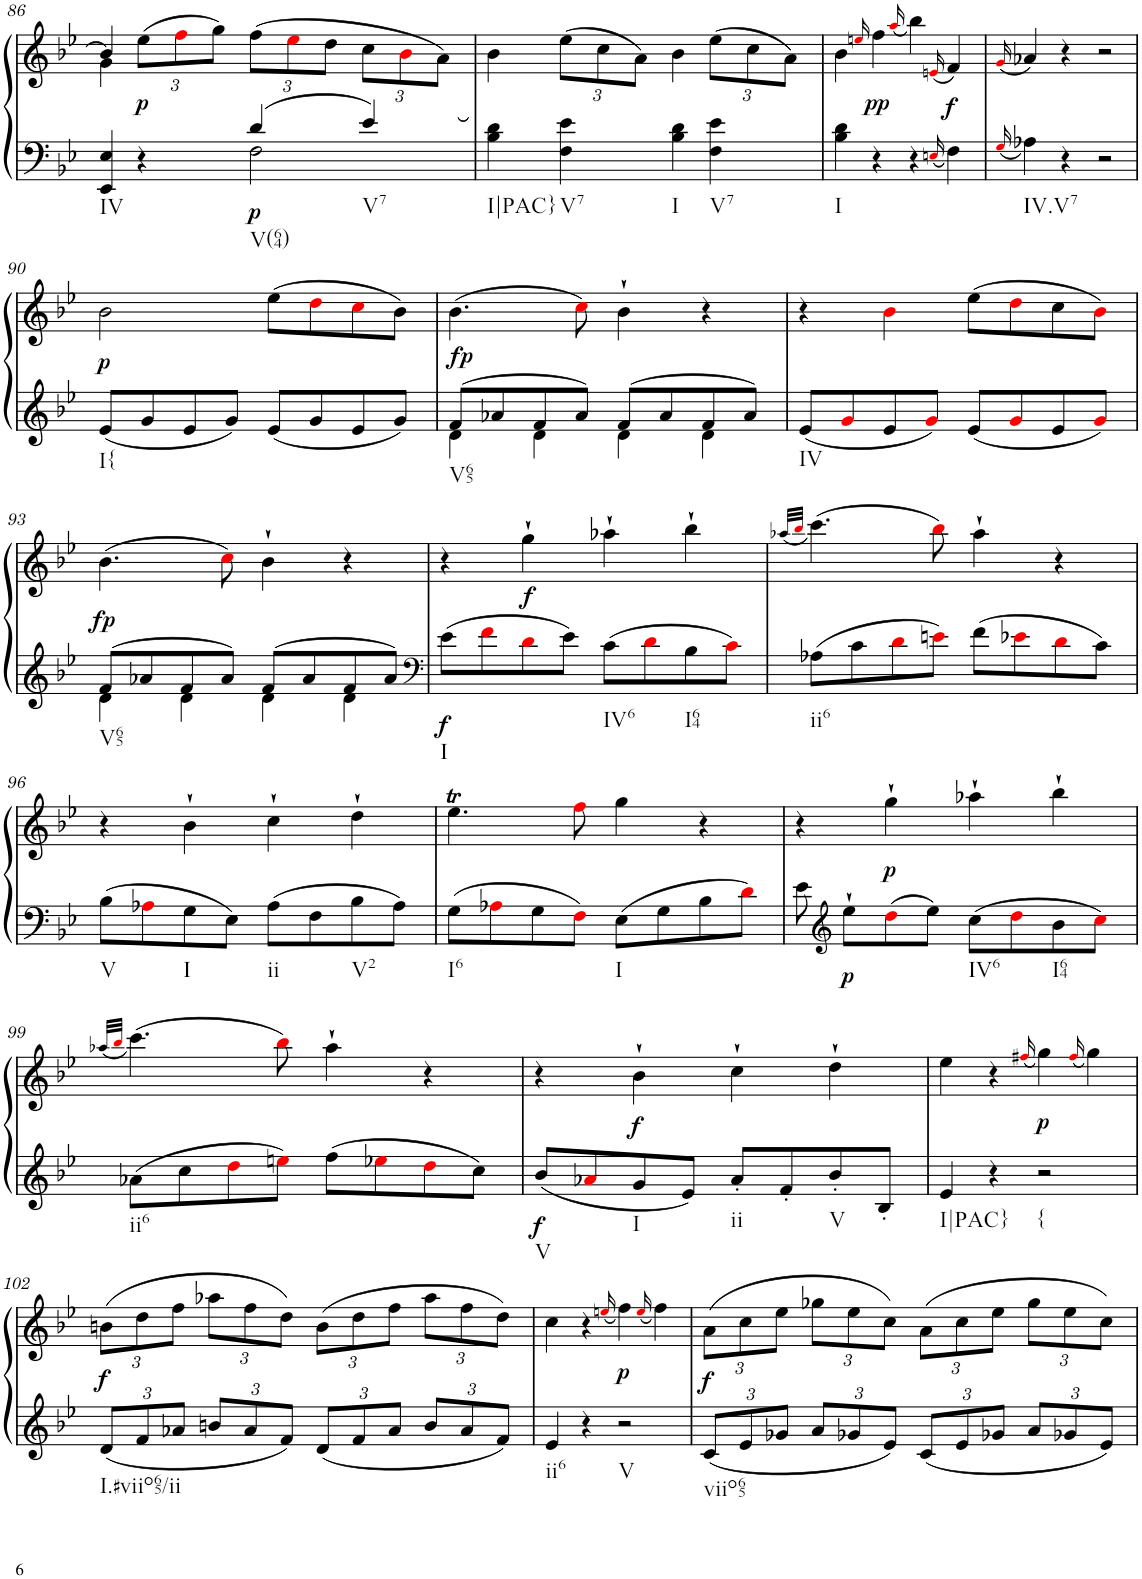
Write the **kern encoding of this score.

**kern	**kern	**dynam
*part1	*part1	*part1
*staff2	*staff1	*staff1/2
*I"Klavier linke Hand	*	*
!!LO:PB:g=z
*clefF4	*clefG2	*
*k[b-e-]	*k[b-e-]	*
*M2/2	*M2/2	*
*met(c|)	*met(c|)	*
=86	=86	=86
*^	*^	*
!LO:TX:b:t=IV	!	!	!	!
4EE-/ 4E-/	4ryy	4b-/]	4g\	.
*	*	*Xbrackettup	*	*
!	!	!	!	!LO:DY:b
4r	4ryy	(>12ee-\L	2.ryy	p
.	.	12ffi\	.	.
.	.	12gg\J)	.	.
!LO:TX:b:t=V(64)	!	!	!	!
!	!	!	!	!LO:DY:b=2
4d/	2F\	(>12ff\L	.	p
.	.	12ee-i\	.	.
.	.	12dd\J	.	.
!LO:TX:b:t=V7	!	!	!	!
4e-/	.	12cc\L	.	.
.	.	12b-i\	.	.
.	.	12a\J)	.	.
*v	*v	*	*	*
*	*v	*v	*
=87	=87	=87
!LO:TX:b:t=I|PAC}	!	!
4B-\ 4d\	4b-\	.
!LO:TX:b:t=V7	!	!
4F\ 4e-\	(12ee-\L	.
.	12cc\	.
.	12a\J)	.
!LO:TX:b:t=I	!	!
4B-\ 4d\	4b-\	.
!LO:TX:b:t=V7	!	!
4F\ 4e-\	(12ee-\L	.
.	12cc\	.
.	12a\J)	.
=88	=88	=88
!LO:TX:b:t=I	!	!
4B-\ 4d\	4b-\	.
.	(16qeeni/	.
!	!	!LO:DY:b
4r	4ff\)	pp
.	(16qaai/	.
4r	4bb-\)	.
16qEni/	(16qeni/	.
!	!	!LO:DY:b
4F\	4f/)	f
=89	=89	=89
16qGi/	(16qgi/	.
!LO:TX:b:t=IV.V7	!	!
4A-X\	4a-X/)	.
4r	4r	.
2r	2r	.
!!LO:LB:g=z
=90	=90	=90
!LO:TX:b:t=I{	!	!
!	!	!LO:DY:b
8e-/L	2b-\	p
8g/	.	.
8e-/	.	.
8g/J	.	.
8e-/L	(8ee-\L	.
8g/	8ddi\	.
8e-/	8cci\	.
8g/J	8b-\J)	.
=91	=91	=91
*^	*	*
!LO:TX:b:t=V65	!	!	!
!	!	!	!LO:DY:b
8f/L	4d\	(4.b-\	fp
8a-X/	.	.	.
8f/	4d\	.	.
8a-/J	.	8cci\)	.
8f/L	4d\	4b-`\	.
8a-/	.	.	.
8f/	4d\	4r	.
8a-/J	.	.	.
*v	*v	*	*
=92	=92	=92
!LO:TX:b:t=IV	!	!
8e-/L	4r	.
8gi/	.	.
8e-/	4b-i\	.
8gi/J	.	.
8e-/L	(8ee-\L	.
8gi/	8ddi\	.
8e-/	8cc\	.
8gi/J	8b-i\J)	.
!!LO:LB:g=z
=93	=93	=93
*^	*	*
!LO:TX:b:t=V65	!	!	!
!	!	!	!LO:DY:b
8f/L	4d\	(4.b-\	fp
8a-X/	.	.	.
8f/	4d\	.	.
8a-/J	.	8cci\)	.
8f/L	4d\	4b-`\	.
8a-/	.	.	.
8f/	4d\	4r	.
8a-/J	.	.	.
*v	*v	*	*
=94	=94	=94
*clefF4	*	*
!LO:TX:b:t=I	!	!
!	!	!LO:DY:b=2
8e-\L	4r	f
8fi\	.	.
!	!	!LO:DY:b
8di\	4gg`\	f
8e-\J	.	.
!LO:TX:b:t=IV6	!	!
8c\L	4aa-X`\	.
8di\	.	.
!LO:TX:b:t=I64	!	!
8B-\	4bb-`\	.
8ci\J	.	.
=95	=95	=95
.	(32qaa-X/LLL	.
.	32qbb-i/JJJ	.
!LO:TX:b:t=ii6	!	!
8A-X\L	(4.ccc\)	.
8c\	.	.
8di\	.	.
8eni\J	8bb-i\)	.
8f\L	4aa-`\	.
8e-Xi\	.	.
8di\	4r	.
8c\J	.	.
!!LO:LB:g=z
=96	=96	=96
!LO:TX:b:t=V	!	!
8B-\L	4r	.
8A-Xi\	.	.
!LO:TX:b:t=I	!	!
8G\	4b-`\	.
8E-\J	.	.
!LO:TX:b:t=ii	!	!
8A-\L	4cc`\	.
8F\	.	.
!LO:TX:b:t=V2	!	!
8B-\	4dd`\	.
8A-\J	.	.
=97	=97	=97
!LO:TX:b:t=I6	!	!
8G\L	4.ee-T\	.
8A-Xi\	.	.
8G\	.	.
8Fi\J	8ffi\	.
!LO:TX:b:t=I	!	!
8E-\L	4gg\	.
8G\	.	.
8B-\	4r	.
8di\J	.	.
=98	=98	=98
8e-\	4r	.
*clefG2	*	*
!	!	!LO:DY:b=2
8ee-`\L	.	p
!	!	!LO:DY:b
8ddi\	4gg`\	p
8ee-\J	.	.
!LO:TX:b:t=IV6	!	!
8cc\L	4aa-X`\	.
8ddi\	.	.
!LO:TX:b:t=I64	!	!
8b-\	4bb-`\	.
8cci\J	.	.
!!LO:LB:g=z
=99	=99	=99
.	(32qaa-X/LLL	.
.	32qbb-i/JJJ	.
!LO:TX:b:t=ii6	!	!
8a-X\L	(4.ccc\)	.
8cc\	.	.
8ddi\	.	.
8eeni\J	8bb-i\)	.
8ff\L	4aa-`\	.
8ee-Xi\	.	.
8ddi\	4r	.
8cc\J	.	.
=100	=100	=100
!LO:TX:b:t=V	!	!
!	!	!LO:DY:b=2
8b-/L	4r	f
8a-Xi/	.	.
!LO:TX:b:t=I	!	!
!	!	!LO:DY:b
8g/	4b-`\	f
8e-/J	.	.
!LO:TX:b:t=ii	!	!
8a-'/L	4cc`\	.
8f'/	.	.
!LO:TX:b:t=V	!	!
8b-'/	4dd`\	.
8B-'/J	.	.
=101	=101	=101
!LO:TX:b:t=I|PAC}	!	!
4e-/	4ee-\	.
4r	4r	.
.	(16qff#Xi/	.
!LO:TX:b:t={	!	!
!	!	!LO:DY:b
2r	4gg\)	p
.	(16qff#i/	.
.	4gg\)	.
!!LO:LB:g=z
=102	=102	=102
*Xbrackettup	*	*
!LO:TX:b:t=I.#viio65/ii	!	!
!	!	!LO:DY:b
12d/L	(12bn\L	f
12f/	12dd\	.
12a-X/J	12ff\J	.
12bn/L	12aa-X\L	.
12a-/	12ff\	.
12f/J	12dd\J)	.
12d/L	(12b\L	.
12f/	12dd\	.
12a-/J	12ff\J	.
12b/L	12aa-\L	.
12a-/	12ff\	.
12f/J	12dd\J)	.
=103	=103	=103
!LO:TX:b:t=ii6	!	!
4e-/	4cc\	.
4r	4r	.
.	(16qeeni/	.
!LO:TX:b:t=V	!	!
!	!	!LO:DY:b
2r	4ff\)	p
.	(16qeei/	.
.	4ff\)	.
=104	=104	=104
!LO:TX:b:t=viio65	!	!
!	!	!LO:DY:b
12c/L	(12a\L	f
12e-/	12cc\	.
12g-X/J	12ee-\J	.
12a/L	12gg-X\L	.
12g-X/	12ee-\	.
12e-/J	12cc\J)	.
12c/L	(12a\L	.
12e-/	12cc\	.
12g-X/J	12ee-\J	.
12a/L	12gg-\L	.
12g-X/	12ee-\	.
12e-/J	12cc\J)	.
=	=	=
*-	*-	*-
